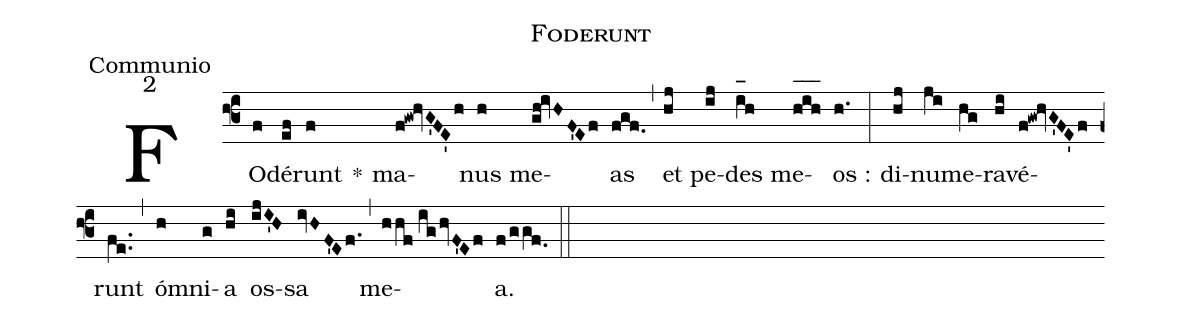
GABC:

name:Foderunt;
office-part:Communio;
mode:2;
%%
(f3) FO(f)dé(ef)runt(f) *() ma(f!gw!hvG'FE'h)nus(h) me(gh!ivHF'Ef)as(fgf.) (,) et(hj) pe(ij)des(i_[oh:h]h) me(h_[oh:h]i_[oh:h]h_[oh:h])os :(h.) (:) di(hj)nu(ji)me(hg)ra(hi)vé(f!gw!hvG'FE'f)runt(fe..) (,) ó(h)mni(g)a(hi) os(ijI'H)sa(ivHF'Ef.) (,) me(hhf//ighvF'Ef)a.(f/ggf.0) (::)
